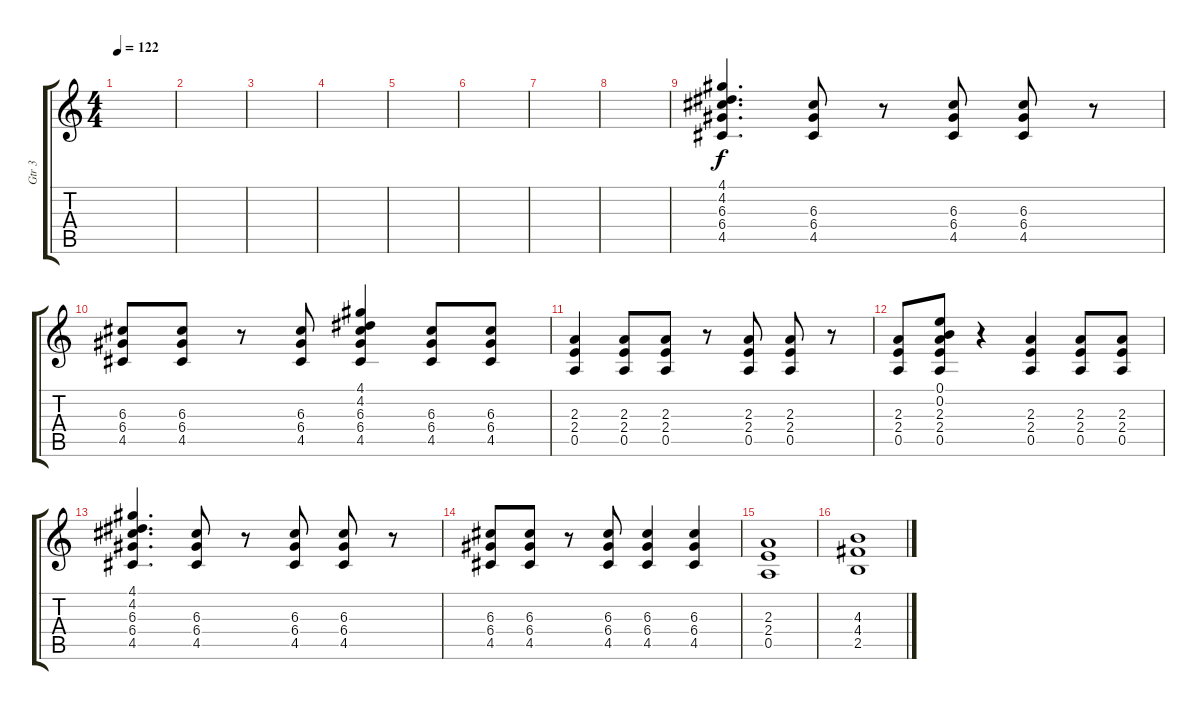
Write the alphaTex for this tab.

\track ("Gtr 3" "Gtr 3") {instrument distortionguitar}
\staff {score tabs}
\tuning (E4 B3 G3 D3 A2 E2) {hide}
\ts (4 4)
\tempo 122
\clef g2
\ks c
|
|
|
|
|
|
|
|
(4.1 4.2 6.3 6.4 4.5).4{d} (6.3 6.4 4.5).8 r.8 (6.3 6.4 4.5).8 (6.3 6.4 4.5).8 r.8 |
(6.3 6.4 4.5).8 (6.3 6.4 4.5).8 r.8 (6.3 6.4 4.5).8 (4.1 4.2 6.3 6.4 4.5).4 (6.3 6.4 4.5).8 (6.3 6.4 4.5).8 |
(2.3 2.4 0.5).4 (2.3 2.4 0.5).8 (2.3 2.4 0.5).8 r.8 (2.3 2.4 0.5).8 (2.3 2.4 0.5).8 r.8 |
(2.3 2.4 0.5).8 (0.1 0.2 2.3 2.4 0.5).8 r.4 (2.3 2.4 0.5).4 (2.3 2.4 0.5).8 (2.3 2.4 0.5).8 |
(4.1 4.2 6.3 6.4 4.5).4{d} (6.3 6.4 4.5).8 r.8 (6.3 6.4 4.5).8 (6.3 6.4 4.5).8 r.8 |
(6.3 6.4 4.5).8 (6.3 6.4 4.5).8 r.8 (6.3 6.4 4.5).8 (6.3 6.4 4.5).4 (6.3 6.4 4.5).4 |
(2.3 2.4 0.5).1 |
(4.3 4.4 2.5).1
